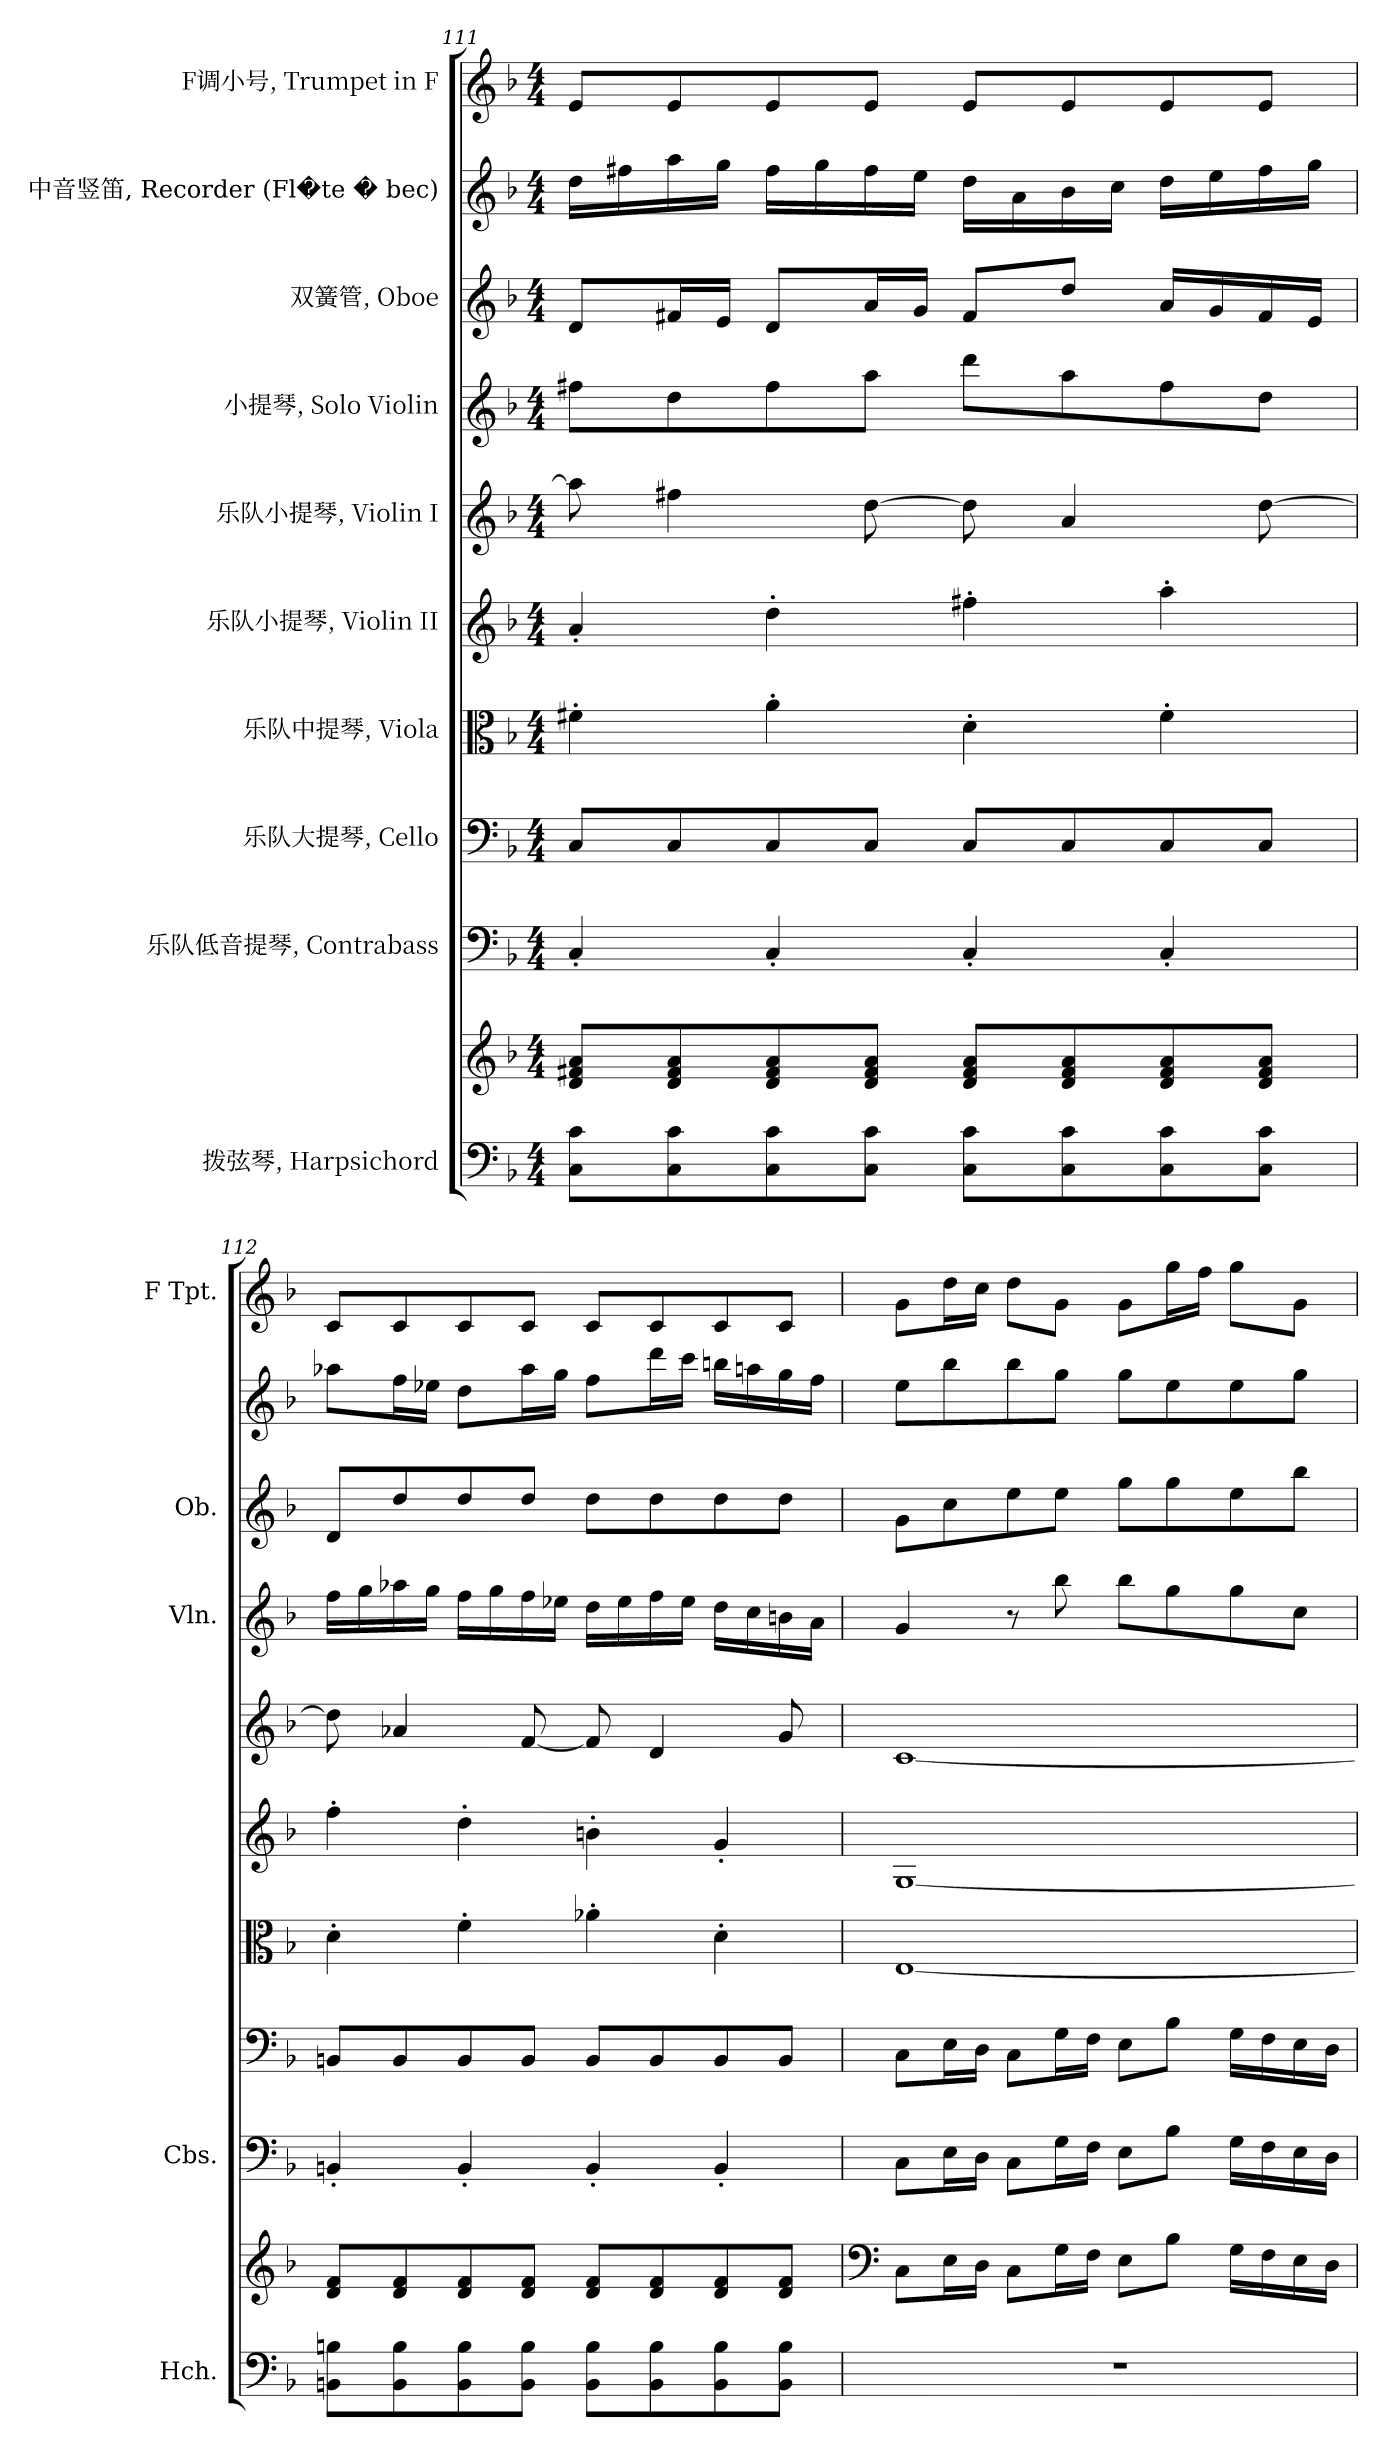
**kern	**kern	**kern	**kern	**kern	**kern	**kern	**kern	**kern	**kern	**kern
*part10	*part10	*part9	*part8	*part7	*part6	*part5	*part4	*part3	*part2	*part1
*staff11	*staff10	*staff9	*staff8	*staff7	*staff6	*staff5	*staff4	*staff3	*staff2	*staff1
*I"拨弦琴, Harpsichord	*	*I"乐队低音提琴, Contrabass	*I"乐队大提琴, Cello	*I"乐队中提琴, Viola	*I"乐队小提琴, Violin II	*I"乐队小提琴, Violin I	*I"小提琴, Solo Violin	*I"双簧管, Oboe	*I"中音竖笛, Recorder (Fl�te � bec)	*I"F调小号, Trumpet in F
*I'Hch.	*	*I'Cbs.	*	*	*	*	*I'Vln.	*I'Ob.	*	*I'F Tpt.
!!LO:PB:g=z
*clefF4	*clefG2	*clefF4	*clefF4	*clefC3	*clefG2	*clefG2	*clefG2	*clefG2	*clefG2	*clefG2
*	*	*ITrd7c12	*	*	*	*	*	*	*	*ITrd-3c-5
*k[b-]	*k[b-]	*k[b-]	*k[b-]	*k[b-]	*k[b-]	*k[b-]	*k[b-]	*k[b-]	*k[b-]	*k[b-e-]
*M4/4	*M4/4	*M4/4	*M4/4	*M4/4	*M4/4	*M4/4	*M4/4	*M4/4	*M4/4	*M4/4
=111	=111	=111	=111	=111	=111	=111	=111	=111	=111	=111
8C\ 8c\L	8d/ 8f#X/ 8a/L	4CC'/	8C/L	4f#X'\	4a'/	8aa\]	8ff#X\L	8d/L	16dd\LL	8a/L
.	.	.	.	.	.	.	.	.	16ff#X\	.
8C\ 8c\	8d/ 8f#/ 8a/	.	8C/	.	.	4ff#X\	8dd\	16f#X/L	16aa\	8a/
.	.	.	.	.	.	.	.	16e/JJ	16gg\JJ	.
8C\ 8c\	8d/ 8f#/ 8a/	4CC'/	8C/	4a'\	4dd'\	.	8ff#\	8d/L	16ff#\LL	8a/
.	.	.	.	.	.	.	.	.	16gg\	.
8C\ 8c\J	8d/ 8f#/ 8a/J	.	8C/J	.	.	[8dd\	8aa\J	16a/L	16ff#\	8a/J
.	.	.	.	.	.	.	.	16g/JJ	16ee\JJ	.
8C\ 8c\L	8d/ 8f#/ 8a/L	4CC'/	8C/L	4d'\	4ff#X'\	8dd\]	8ddd\L	8f#/L	16dd\LL	8a/L
.	.	.	.	.	.	.	.	.	16a\	.
8C\ 8c\	8d/ 8f#/ 8a/	.	8C/	.	.	4a/	8aa\	8dd/J	16b-\	8a/
.	.	.	.	.	.	.	.	.	16cc\JJ	.
8C\ 8c\	8d/ 8f#/ 8a/	4CC'/	8C/	4f#'\	4aa'\	.	8ff#\	16a/LL	16dd\LL	8a/
.	.	.	.	.	.	.	.	16g/	16ee\	.
8C\ 8c\J	8d/ 8f#/ 8a/J	.	8C/J	.	.	[8dd\	8dd\J	16f#/	16ff#\	8a/J
.	.	.	.	.	.	.	.	16e/JJ	16gg\JJ	.
=112	=112	=112	=112	=112	=112	=112	=112	=112	=112	=112
8BBn\ 8Bn\L	8d/ 8f/L	4BBBn'/	8BBn/L	4d'\	4ff'\	8dd\]	16ff\LL	8d/L	8aa-X\L	8f/L
.	.	.	.	.	.	.	16gg\	.	.	.
8BB\ 8B\	8d/ 8f/	.	8BB/	.	.	4a-X/	16aa-X\	8dd/	16ff\L	8f/
.	.	.	.	.	.	.	16gg\JJ	.	16ee-X\JJ	.
8BB\ 8B\	8d/ 8f/	4BBB'/	8BB/	4f'\	4dd'\	.	16ff\LL	8dd/	8dd\L	8f/
.	.	.	.	.	.	.	16gg\	.	.	.
8BB\ 8B\J	8d/ 8f/J	.	8BB/J	.	.	[8f/	16ff\	8dd/J	16aa-\L	8f/J
.	.	.	.	.	.	.	16ee-X\JJ	.	16gg\JJ	.
8BB\ 8B\L	8d/ 8f/L	4BBB'/	8BB/L	4a-X'\	4bn'\	8f/]	16dd\LL	8dd\L	8ff\L	8f/L
.	.	.	.	.	.	.	16ee-\	.	.	.
8BB\ 8B\	8d/ 8f/	.	8BB/	.	.	4d/	16ff\	8dd\	16ddd\L	8f/
.	.	.	.	.	.	.	16ee-\JJ	.	16ccc\JJ	.
8BB\ 8B\	8d/ 8f/	4BBB'/	8BB/	4d'\	4g'/	.	16dd\LL	8dd\	16bbn\LL	8f/
.	.	.	.	.	.	.	16cc\	.	16aan\	.
8BB\ 8B\J	8d/ 8f/J	.	8BB/J	.	.	8g/	16bn\	8dd\J	16gg\	8f/J
.	.	.	.	.	.	.	16a\JJ	.	16ff\JJ	.
!!LO:PB:g=z
=113	=113	=113	=113	=113	=113	=113	=113	=113	=113	=113
*	*clefF4	*	*	*	*	*	*	*	*	*
1r	8C\L	8CC\L	8C\L	[1E	[1G	[1c	4g/	8g\L	8ee\L	8cc\L
.	16E\L	16EE\L	16E\L	.	.	.	.	8cc\	8bb-\	16gg\L
.	16D\JJ	16DD\JJ	16D\JJ	.	.	.	.	.	.	16ff\JJ
.	8C\L	8CC\L	8C\L	.	.	.	8r	8ee\	8bb-\	8gg\L
.	16G\L	16GG\L	16G\L	.	.	.	8bb-\	8ee\J	8gg\J	8cc\J
.	16F\JJ	16FF\JJ	16F\JJ	.	.	.	.	.	.	.
.	8E\L	8EE\L	8E\L	.	.	.	8bb-\L	8gg\L	8gg\L	8cc\L
.	8B-\J	8BB-\J	8B-\J	.	.	.	8gg\	8gg\	8ee\	16ccc\L
.	.	.	.	.	.	.	.	.	.	16bb-\JJ
.	16G\LL	16GG\LL	16G\LL	.	.	.	8gg\	8ee\	8ee\	8ccc\L
.	16F\	16FF\	16F\	.	.	.	.	.	.	.
.	16E\	16EE\	16E\	.	.	.	8cc\J	8bb-\J	8gg\J	8cc\J
.	16D\JJ	16DD\JJ	16D\JJ	.	.	.	.	.	.	.
=	=	=	=	=	=	=	=	=	=	=
*-	*-	*-	*-	*-	*-	*-	*-	*-	*-	*-
